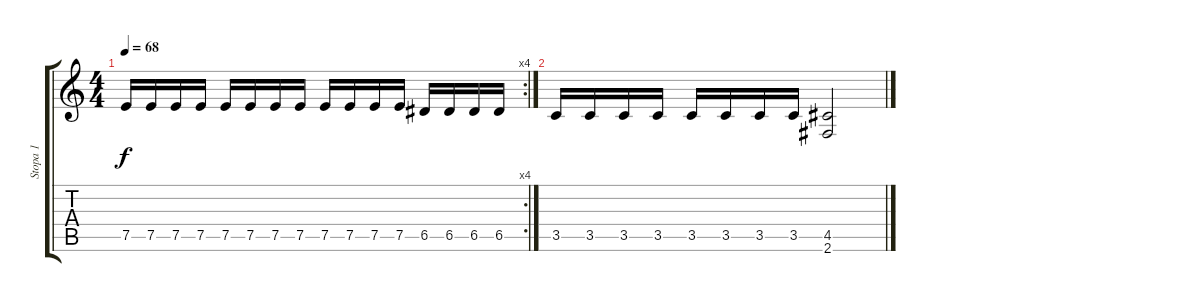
\track ("Stopa 1" "Stopa 1") {instrument distortionguitar}
\staff {score tabs}
\tuning (E4 B3 G3 D3 A2 E2) {hide}
\rc 4
\ts (4 4)
\tempo 68
\clef g2
\ks c
7.5.16{dy f} 7.5.16 7.5.16 7.5.16 7.5.16 7.5.16 7.5.16 7.5.16 7.5.16 7.5.16 7.5.16 7.5.16 6.5.16 6.5.16 6.5.16 6.5.16 |
3.5.16 3.5.16 3.5.16 3.5.16 3.5.16 3.5.16 3.5.16 3.5.16 (4.5 2.6).2
